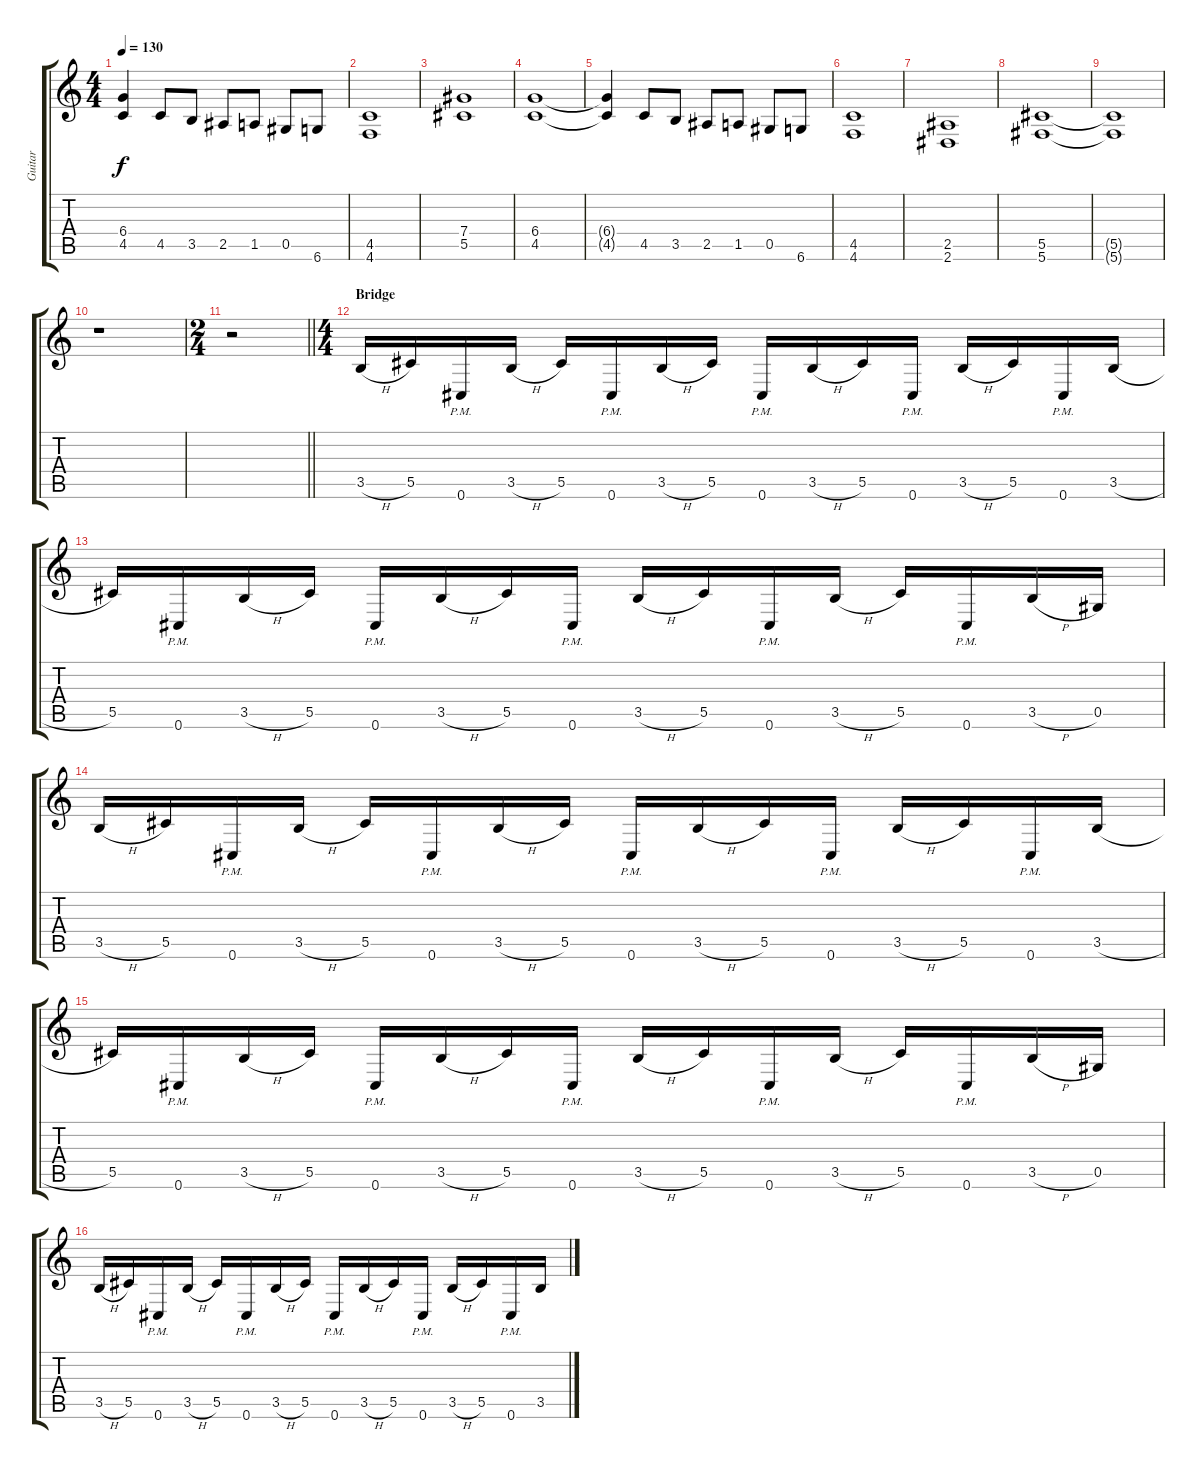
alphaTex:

\track ("Guitar" "Guitar") {instrument distortionguitar}
\staff {score tabs}
\tuning (Eb4 Bb3 Gb3 Db3 Ab2 Db2) {hide}
\ts (4 4)
\tempo 130
\clef g2
\ks c
(6.4{t} 4.5{t}).4{dy f} 4.5.8 3.5.8 2.5.8 1.5.8 0.5.8 6.6.8 |
(4.5 4.6).1 |
(7.4 5.5).1 |
(6.4 4.5).1 |
(6.4{t} 4.5{t}).4 4.5.8 3.5.8 2.5.8 1.5.8 0.5.8 6.6.8 |
(4.5 4.6).1 |
(2.5 2.6).1 |
(5.5 5.6).1 |
(5.5{t} 5.6{t}).1 |
r.1 |
\ts (2 4)
\barLineRight lightlight
r.2 |
\ts (4 4)
\section ("" "Bridge")
3.5{h}.16 5.5.16 0.6{pm}.16 3.5{h}.16 5.5.16 0.6{pm}.16 3.5{h}.16 5.5.16 0.6{pm}.16 3.5{h}.16 5.5.16 0.6{pm}.16 3.5{h}.16 5.5.16 0.6{pm}.16 3.5{h}.16 |
5.5.16 0.6{pm}.16 3.5{h}.16 5.5.16 0.6{pm}.16 3.5{h}.16 5.5.16 0.6{pm}.16 3.5{h}.16 5.5.16 0.6{pm}.16 3.5{h}.16 5.5.16 0.6{pm}.16 3.5{h}.16 0.5.16 |
3.5{h}.16 5.5.16 0.6{pm}.16 3.5{h}.16 5.5.16 0.6{pm}.16 3.5{h}.16 5.5.16 0.6{pm}.16 3.5{h}.16 5.5.16 0.6{pm}.16 3.5{h}.16 5.5.16 0.6{pm}.16 3.5{h}.16 |
5.5.16 0.6{pm}.16 3.5{h}.16 5.5.16 0.6{pm}.16 3.5{h}.16 5.5.16 0.6{pm}.16 3.5{h}.16 5.5.16 0.6{pm}.16 3.5{h}.16 5.5.16 0.6{pm}.16 3.5{h}.16 0.5.16 |
3.5{h}.16 5.5.16 0.6{pm}.16 3.5{h}.16 5.5.16 0.6{pm}.16 3.5{h}.16 5.5.16 0.6{pm}.16 3.5{h}.16 5.5.16 0.6{pm}.16 3.5{h}.16 5.5.16 0.6{pm}.16 3.5{h}.16
